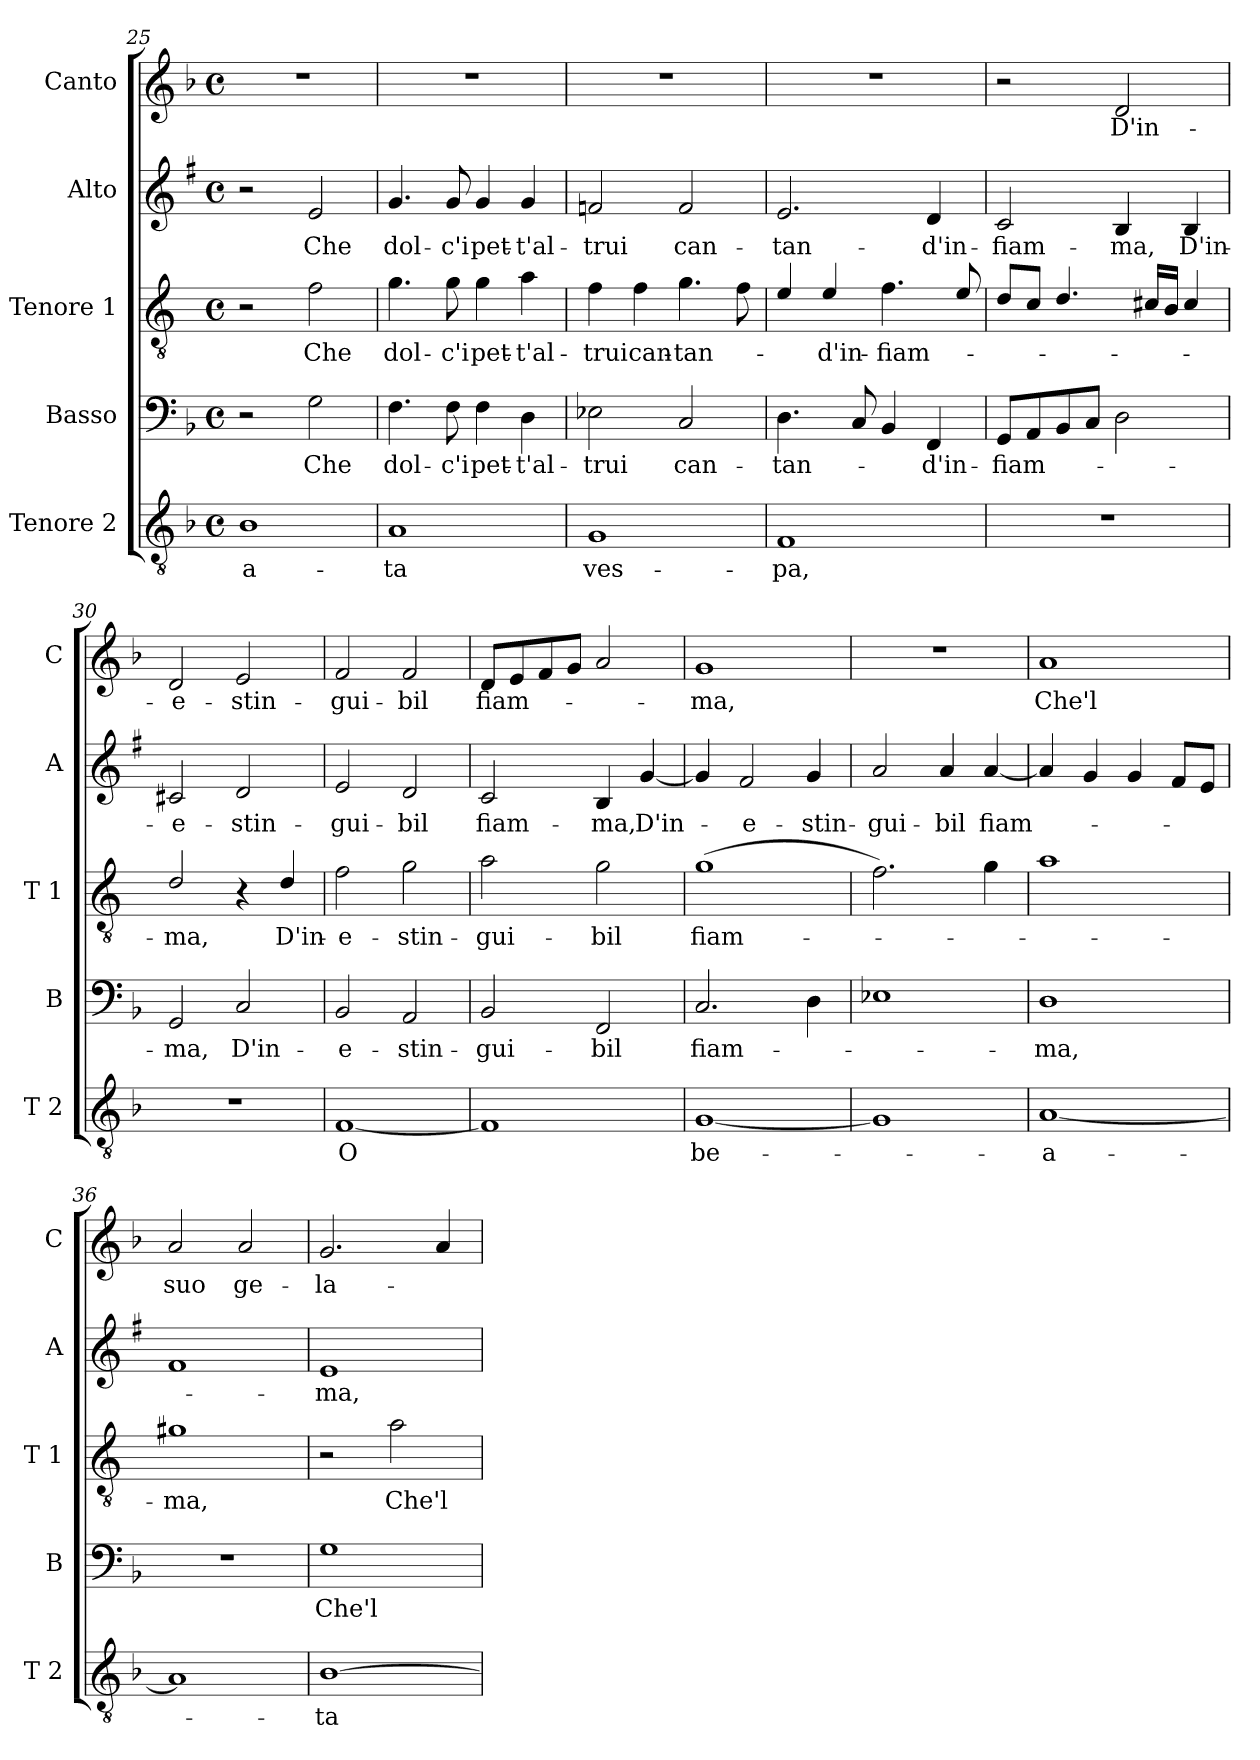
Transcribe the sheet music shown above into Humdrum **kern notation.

**kern	**text	**kern	**text	**kern	**text	**kern	**text	**kern	**text
*part5	*part5	*part4	*part4	*part3	*part3	*part2	*part2	*part1	*part1
*staff5	*staff5	*staff4	*staff4	*staff3	*staff3	*staff2	*staff2	*staff1	*staff1
*I"Tenore 2	*	*I"Basso	*	*I"Tenore 1	*	*I"Alto	*	*I"Canto	*
*I'T 2	*	*I'B	*	*I'T 1	*	*I'A	*	*I'C	*
*clefGv2	*	*clefF4	*	*clefGv2	*	*clefG2	*	*clefG2	*
*	*	*	*	*ITrd4c7	*	*ITrd1c2	*	*	*
*k[b-]	*	*k[b-]	*	*k[b-]	*	*k[b-]	*	*k[b-]	*
*F:	*	*F:	*	*F:	*	*F:	*	*F:	*
*M4/4	*	*M4/4	*	*M4/4	*	*M4/4	*	*M4/4	*
*met(c)	*	*met(c)	*	*met(c)	*	*met(c)	*	*met(c)	*
=25	=25	=25	=25	=25	=25	=25	=25	=25	=25
!	!LO:LY:b	!	!	!	!	!	!	!	!
1B-	-a-	2r	.	2r	.	2r	.	1r	.
!	!	!	!LO:LY:b	!	!LO:LY:b	!	!LO:LY:b	!	!
.	.	2G\	Che	2B-\	Che	2d/	Che	.	.
=26	=26	=26	=26	=26	=26	=26	=26	=26	=26
!	!LO:LY:b	!	!LO:LY:b	!	!LO:LY:b	!	!LO:LY:b	!	!
1A	-ta	4.F\	dol-	4.c\	dol-	4.f/	dol-	1r	.
!	!	!	!LO:LY:b	!	!LO:LY:b	!	!LO:LY:b	!	!
.	.	8F\	-c'i	8c\	-c'i	8f/	-c'i	.	.
!	!	!	!LO:LY:b	!	!LO:LY:b	!	!LO:LY:b	!	!
.	.	4F\	pet-	4c\	pet-	4f/	pet-	.	.
!	!	!	!LO:LY:b	!	!LO:LY:b	!	!LO:LY:b	!	!
.	.	4D\	-t'al-	4d\	-t'al-	4f/	-t'al-	.	.
=27	=27	=27	=27	=27	=27	=27	=27	=27	=27
!	!LO:LY:b	!	!LO:LY:b	!	!LO:LY:b	!	!LO:LY:b	!	!
1G	ves-	2E-X\	-trui	4B-\	-trui	2e-X/	-trui	1r	.
!	!	!	!	!	!LO:LY:b	!	!	!	!
.	.	.	.	4B-\	can-	.	.	.	.
!	!	!	!LO:LY:b	!	!LO:LY:b	!	!LO:LY:b	!	!
.	.	2C/	can-	4.c\	-tan-	2e-/	can-	.	.
.	.	.	.	8B-\	.	.	.	.	.
!!LO:LB:g=z
=28	=28	=28	=28	=28	=28	=28	=28	=28	=28
!	!LO:LY:b	!	!LO:LY:b	!	!	!	!LO:LY:b	!	!
1F	-pa,	4.D\	-tan-	4A/	.	2.d/	-tan-	1r	.
!	!	!	!	!	!LO:LY:b	!	!	!	!
.	.	.	.	4A/	-d'in-	.	.	.	.
.	.	8C/	.	.	.	.	.	.	.
!	!	!	!	!	!LO:LY:b	!	!	!	!
.	.	4BB-/	.	4.B-\	-fiam-	.	.	.	.
!	!	!	!LO:LY:b	!	!	!	!LO:LY:b	!	!
.	.	4FF/	-d'in-	.	.	4c/	-d'in-	.	.
.	.	.	.	8A/	.	.	.	.	.
=29	=29	=29	=29	=29	=29	=29	=29	=29	=29
!	!	!	!LO:LY:b	!	!	!	!LO:LY:b	!	!
1r	.	8GG/L	-fiam-	8G/L	.	2B-/	-fiam-	2r	.
.	.	8AA/	.	8F/J	.	.	.	.	.
.	.	8BB-/	.	4.G/	.	.	.	.	.
.	.	8C/J	.	.	.	.	.	.	.
!	!	!	!	!	!	!	!LO:LY:b	!	!LO:LY:b
.	.	2D\	.	.	.	4A/	-ma,	2d/	D'in-
.	.	.	.	16F#X/LL	.	.	.	.	.
.	.	.	.	16E/JJ	.	.	.	.	.
!	!	!	!	!	!	!	!LO:LY:b	!	!
.	.	.	.	4F#/	.	4A/	D'in-	.	.
=30	=30	=30	=30	=30	=30	=30	=30	=30	=30
!	!	!	!LO:LY:b	!	!LO:LY:b	!	!LO:LY:b	!	!LO:LY:b
1r	.	2GG/	-ma,	2G/	-ma,	2Bn/	-e-	2d/	-e-
!	!	!	!LO:LY:b	!	!	!	!LO:LY:b	!	!LO:LY:b
.	.	2C/	D'in-	4r	.	2c/	-stin-	2e/	-stin-
!	!	!	!	!	!LO:LY:b	!	!	!	!
.	.	.	.	4G/	D'in-	.	.	.	.
=31	=31	=31	=31	=31	=31	=31	=31	=31	=31
!	!LO:LY:b	!	!LO:LY:b	!	!LO:LY:b	!	!LO:LY:b	!	!LO:LY:b
[1F	O	2BB-/	-e-	2B-\	-e-	2d/	-gui-	2f/	-gui-
!	!	!	!LO:LY:b	!	!LO:LY:b	!	!LO:LY:b	!	!LO:LY:b
.	.	2AA/	-stin-	2c\	-stin-	2c/	-bil	2f/	-bil
=32	=32	=32	=32	=32	=32	=32	=32	=32	=32
!	!	!	!LO:LY:b	!	!LO:LY:b	!	!LO:LY:b	!	!LO:LY:b
1F]	.	2BB-/	-gui-	2d\	-gui-	2B-/	fiam-	8d/L	fiam-
.	.	.	.	.	.	.	.	8e/	.
.	.	.	.	.	.	.	.	8f/	.
.	.	.	.	.	.	.	.	8g/J	.
!	!	!	!LO:LY:b	!	!LO:LY:b	!	!LO:LY:b	!	!
.	.	2FF/	-bil	2c\	-bil	4A/	-ma,	2a/	.
!	!	!	!	!	!	!	!LO:LY:b	!	!
.	.	.	.	.	.	[4f/	D'in-	.	.
=33	=33	=33	=33	=33	=33	=33	=33	=33	=33
!	!LO:LY:b	!	!LO:LY:b	!	!LO:LY:b	!	!	!	!LO:LY:b
[1G	be-	2.C/	fiam-	(>1c	fiam-	4f/]	.	1g	-ma,
!	!	!	!	!	!	!	!LO:LY:b	!	!
.	.	.	.	.	.	2e/	-e-	.	.
!	!	!	!	!	!	!	!LO:LY:b	!	!
.	.	4D\	.	.	.	4f/	-stin-	.	.
=34	=34	=34	=34	=34	=34	=34	=34	=34	=34
!	!	!	!	!	!	!	!LO:LY:b	!	!
1G]	.	1E-X	.	2.B-\)	.	2g/	-gui-	1r	.
!	!	!	!	!	!	!	!LO:LY:b	!	!
.	.	.	.	.	.	4g/	-bil	.	.
!	!	!	!	!	!	!	!LO:LY:b	!	!
.	.	.	.	4c\	.	[4g/	fiam-	.	.
!!LO:PB:g=z
=35	=35	=35	=35	=35	=35	=35	=35	=35	=35
!	!LO:LY:b	!	!LO:LY:b	!	!	!	!	!	!LO:LY:b
[1A	-a-	1D	-ma,	1d	.	4g/]	.	1a	Che'l
.	.	.	.	.	.	4f/	.	.	.
.	.	.	.	.	.	4f/	.	.	.
.	.	.	.	.	.	8e/L	.	.	.
.	.	.	.	.	.	8d/J	.	.	.
=36	=36	=36	=36	=36	=36	=36	=36	=36	=36
!	!	!	!	!	!LO:LY:b	!	!	!	!LO:LY:b
1A]	.	1r	.	1c#X	-ma,	1e	.	2a/	suo
!	!	!	!	!	!	!	!	!	!LO:LY:b
.	.	.	.	.	.	.	.	2a/	ge-
=37	=37	=37	=37	=37	=37	=37	=37	=37	=37
!	!LO:LY:b	!	!LO:LY:b	!	!	!	!LO:LY:b	!	!LO:LY:b
[1B-	-ta	1G	Che'l	2r	.	1d	-ma,	2.g/	-la-
!	!	!	!	!	!LO:LY:b	!	!	!	!
.	.	.	.	2d\	Che'l	.	.	.	.
.	.	.	.	.	.	.	.	4a/	.
=	=	=	=	=	=	=	=	=	=
*-	*-	*-	*-	*-	*-	*-	*-	*-	*-
